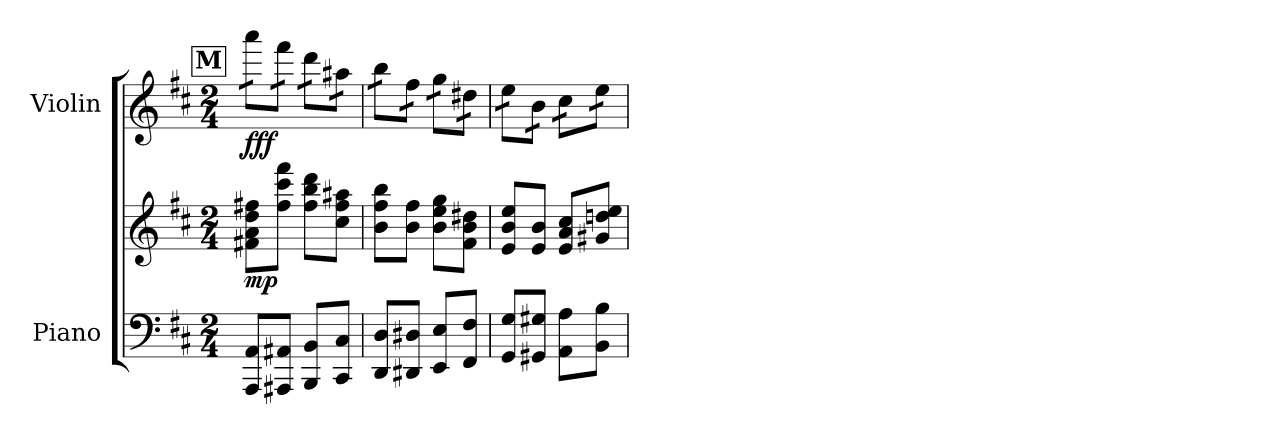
**kern	**kern	**dynam	**kern	**dynam
*part2	*part2	*part2	*part1	*part1
*staff3	*staff2	*staff2/3	*staff1	*staff1
*I"Piano	*	*	*I"Violin	*
*I'Pno.	*	*	*I'Vln.	*
*clefF4	*clefG2	*	*clefG2	*
*k[f#c#]	*k[f#c#]	*	*k[f#c#]	*
*M2/4	*M2/4	*	*M2/4	*
!!LO:REH:place=s1:a:B:fs=14:t=M
=1056	=1056	=1056	=1056	=1056
!	!	!LO:DY:b	!	!LO:DY:b
!	!	!	!	!LO:DY:n=1:b
*	*	*	*tremolo	*
8AAA/ 8AA/L	8f#X\ 8a\ 8dd\ 8ff#X\L	mp	16aaa\LL	f ff
.	.	.	16aaa\	.
8AAA#X/ 8AA#X/J	8ff#\ 8ccc#\ 8fff#\J	.	16fff#\	.
.	.	.	16fff#\JJ	.
8BBB/ 8BB/L	8ff#\ 8bb\ 8ddd\L	.	16ddd\LL	.
.	.	.	16ddd\	.
8CC#/ 8C#/J	8cc#\ 8ff#\ 8aa#X\J	.	16aa#X\	.
.	.	.	16aa#X\JJ	.
=1057	=1057	=1057	=1057	=1057
8DD/ 8D/L	8b\ 8ff#\ 8bb\L	.	16bb\LL	.
.	.	.	16bb\	.
8DD#X/ 8D#X/J	8b\ 8ff#\J	.	16ff#\	.
.	.	.	16ff#\JJ	.
8EE/ 8E/L	8b\ 8ee\ 8gg\L	.	16gg\LL	.
.	.	.	16gg\	.
8FF#/ 8F#/J	8f#\ 8b\ 8dd#X\J	.	16dd#X\	.
.	.	.	16dd#X\JJ	.
=1058	=1058	=1058	=1058	=1058
8GG/ 8G/L	8e/ 8b/ 8ee/L	.	16ee\LL	.
.	.	.	16ee\	.
8GG#X/ 8G#X/J	8e/ 8b/J	.	16b\	.
.	.	.	16b\JJ	.
8AA\ 8A\L	8e/ 8a/ 8cc#/L	.	16cc#\LL	.
.	.	.	16cc#\	.
8BB\ 8B\J	8g#X/ 8ddn/ 8ee/J	.	16ee\	.
.	.	.	16ee\JJ	.
*	*	*	*Xtremolo	*
=	=	=	=	=
*-	*-	*-	*-	*-
